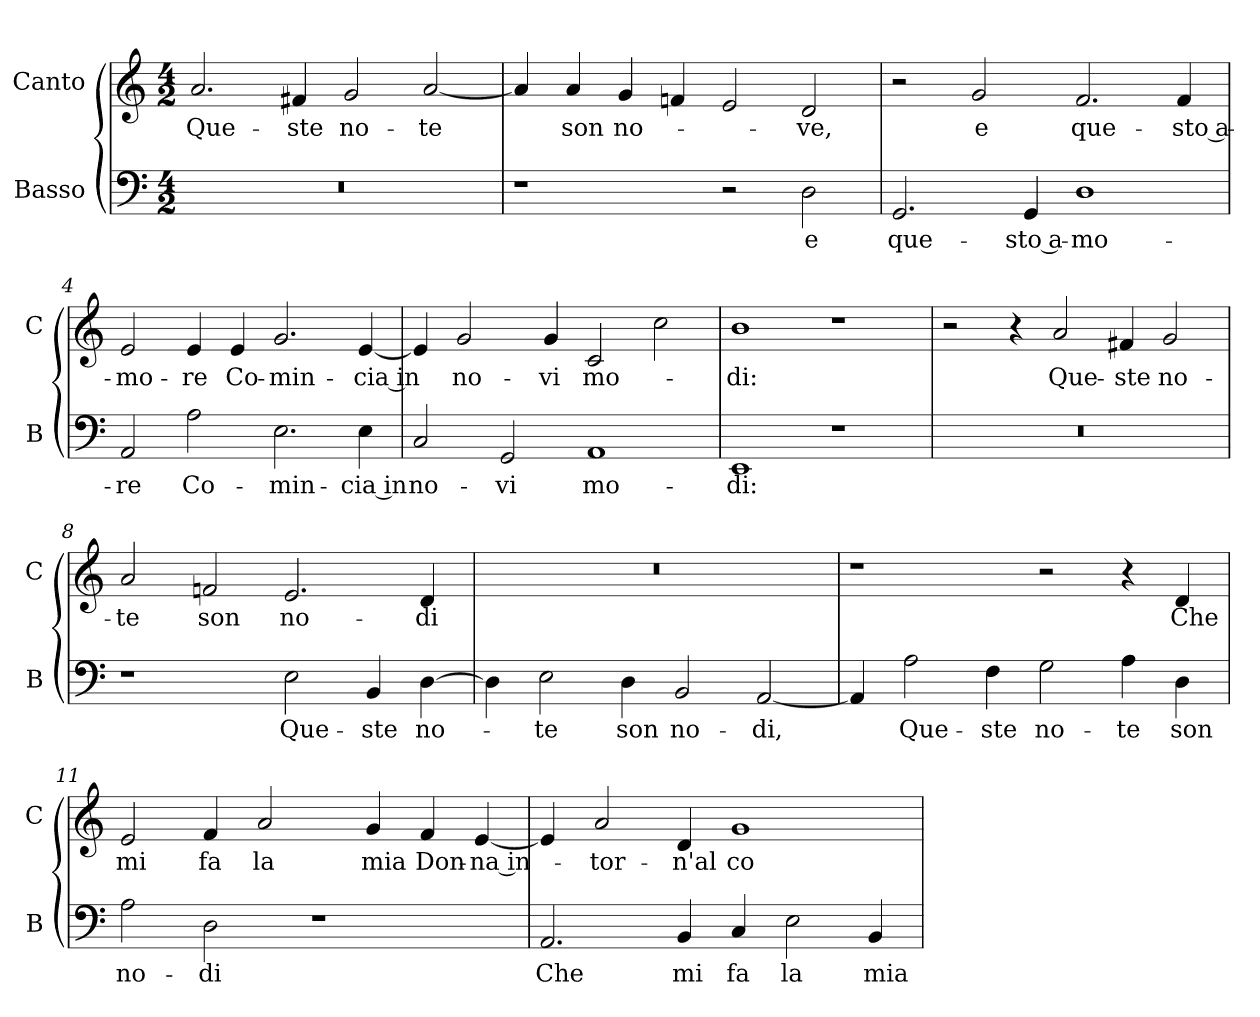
**kern	**text	**kern	**text
*part2	*part2	*part1	*part1
*staff2	*staff2	*staff1	*staff1
*I"Basso	*	*I"Canto	*
*I'B	*	*I'C	*
*clefF4	*	*clefG2	*
*k[]	*	*k[]	*
*M4/2	*	*M4/2	*
=1	=1	=1	=1
0r	.	2.a	Que-
.	.	4f#X	-ste
.	.	2g	no-
.	.	[2a	-te
=2	=2	=2	=2
1r	.	4a]	.
.	.	4a	son
.	.	4g	no-
.	.	4fn	.
2r	.	2e	.
2D	e	2d	-ve,
=3	=3	=3	=3
2.GG	que-	2r	.
.	.	2g	e
4GG	-sto a-	.	.
1D	-mo-	2.f	que-
.	.	4f	-sto a-
=4	=4	=4	=4
2AA	-re	2e	-mo-
2A	Co-	4e	-re
.	.	4e	Co-
2.E	-min-	2.g	-min-
4E	-cia in	[4e	-cia in
=5	=5	=5	=5
2C	no-	4e]	.
.	.	2g	no-
2GG	-vi	.	.
.	.	4g	-vi
1AA	mo-	2c	mo-
.	.	2cc	.
=6	=6	=6	=6
1EE	-di:	1b	-di:
1r	.	1r	.
=7	=7	=7	=7
0r	.	2r	.
.	.	4r	.
.	.	2a	Que-
.	.	4f#X	-ste
.	.	2g	no-
=8	=8	=8	=8
1r	.	2a	-te
.	.	2fn	son
2E	Que-	2.e	no-
4BB	-ste	.	.
[4D	no-	4d	-di
=9	=9	=9	=9
4D]	.	0r	.
2E	-te	.	.
4D	son	.	.
2BB	no-	.	.
[2AA	-di,	.	.
=10	=10	=10	=10
4AA]	.	1r	.
2A	Que-	.	.
4F	-ste	.	.
2G	no-	2r	.
4A	-te	4r	.
4D	son	4d	Che
=11	=11	=11	=11
2A	no-	2e	mi
2D	-di	4f	fa
.	.	2a	la
1r	.	.	.
.	.	4g	mia
.	.	4f	Don-
.	.	[4e	-na in-
=12	=12	=12	=12
2.AA	Che	4e]	.
.	.	2a	-tor-
4BB	mi	4d	-n'al
4C	fa	1g	co-
2E	la	.	.
4BB	mia	.	.
=	=	=	=
*-	*-	*-	*-
